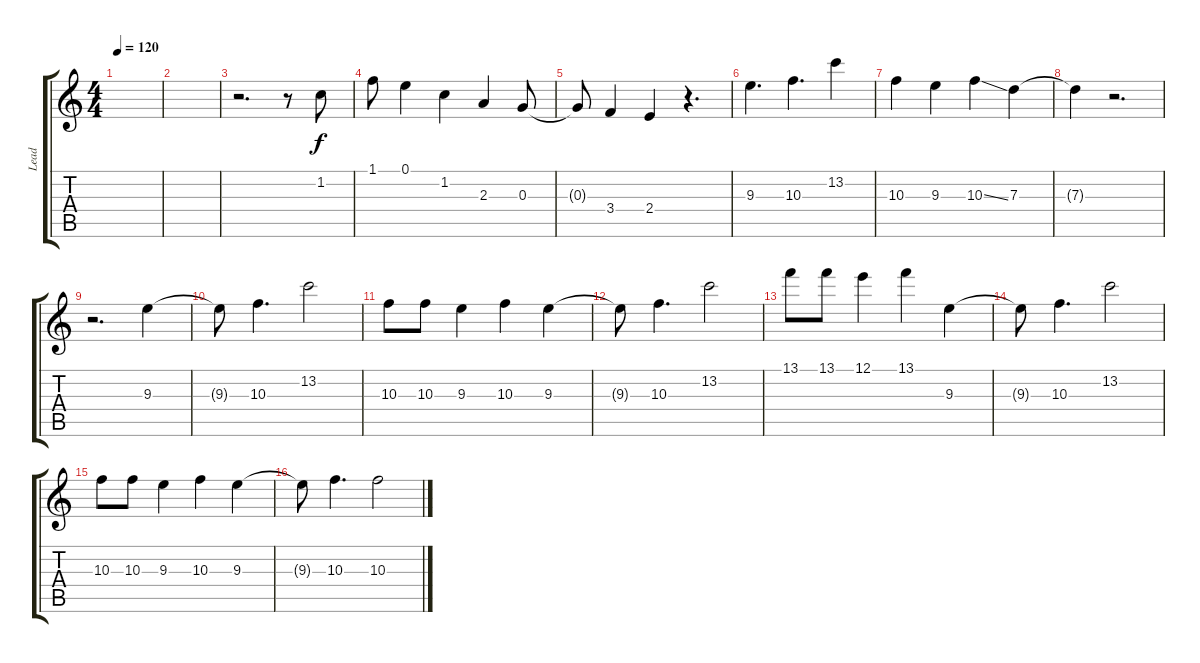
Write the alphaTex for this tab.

\track ("Lead" "Lead") {instrument overdrivenguitar}
\staff {score tabs}
\tuning (E4 B3 G3 D3 A2 D2) {hide}
\ts (4 4)
\tempo 120
\clef g2
\ks c
|
|
r.2{d} r.8 1.2.8 |
1.1.8 0.1.4 1.2.4 2.3.4 0.3.8 |
0.3{t}.8 3.4.4 2.4.4 r.4{d} |
9.3.4{d} 10.3.4{d} 13.2.4 |
10.3.4 9.3.4 10.3{ss}.4 7.3.4 |
7.3{t}.4 r.2{d} |
r.2{d} 9.3.4 |
9.3{t}.8 10.3.4{d} 13.2.2 |
10.3.8 10.3.8 9.3.4 10.3.4 9.3.4 |
9.3{t}.8 10.3.4{d} 13.2.2 |
13.1.8 13.1.8 12.1.4 13.1.4 9.3.4 |
9.3{t}.8 10.3.4{d} 13.2.2 |
10.3.8 10.3.8 9.3.4 10.3.4 9.3.4 |
9.3{t}.8 10.3.4{d} 10.3.2
